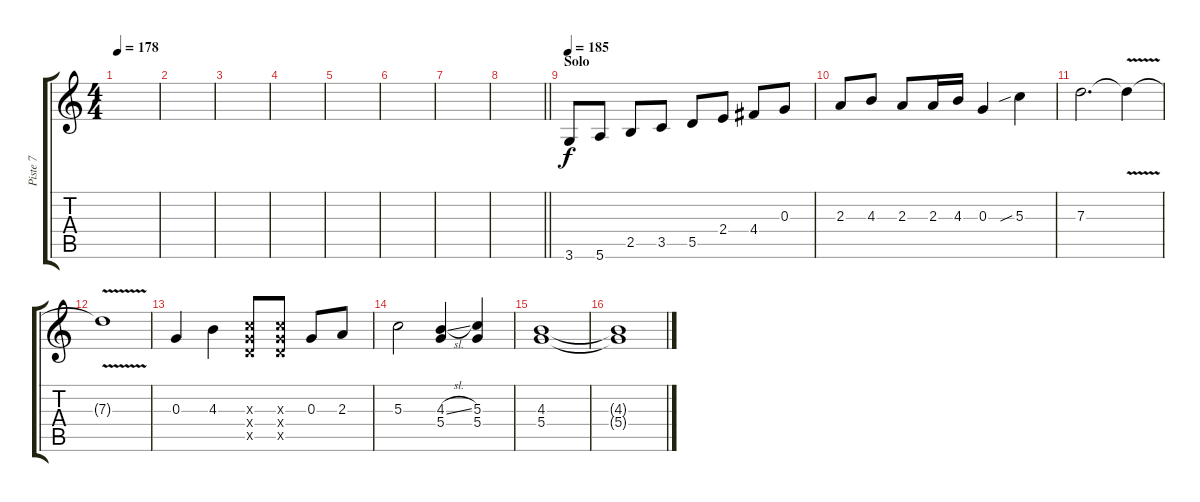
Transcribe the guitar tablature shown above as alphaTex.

\track ("Piste 7" "Piste 7") {instrument distortionguitar}
\staff {score tabs}
\tuning (E4 B3 G3 D3 A2 E2) {hide}
\ts (4 4)
\tempo 178
\clef g2
\ks c
|
|
|
|
|
|
|
\barLineRight lightlight
|
\section ("" "Solo")
\tempo 185
3.6.8 5.6.8 2.5.8 3.5.8 5.5.8 2.4.8 4.4.8 0.3.8 |
2.3.8 4.3.8 2.3.8 2.3.16 4.3.16 0.3.4 5.3{sib}.4 |
7.3.2{d} 7.3{v t}.4 |
7.3{t}.1 |
0.3.4 4.3.4 (5.3{x} 5.4{x} 5.5{x}).8 (5.3{x} 5.4{x} 5.5{x}).8 0.3.8 2.3.8 |
5.3.2 (4.3{sl} 5.4).4 (5.3 5.4).4 |
(4.3 5.4).1{volume 11} |
(4.3{t} 5.4{t}).1
